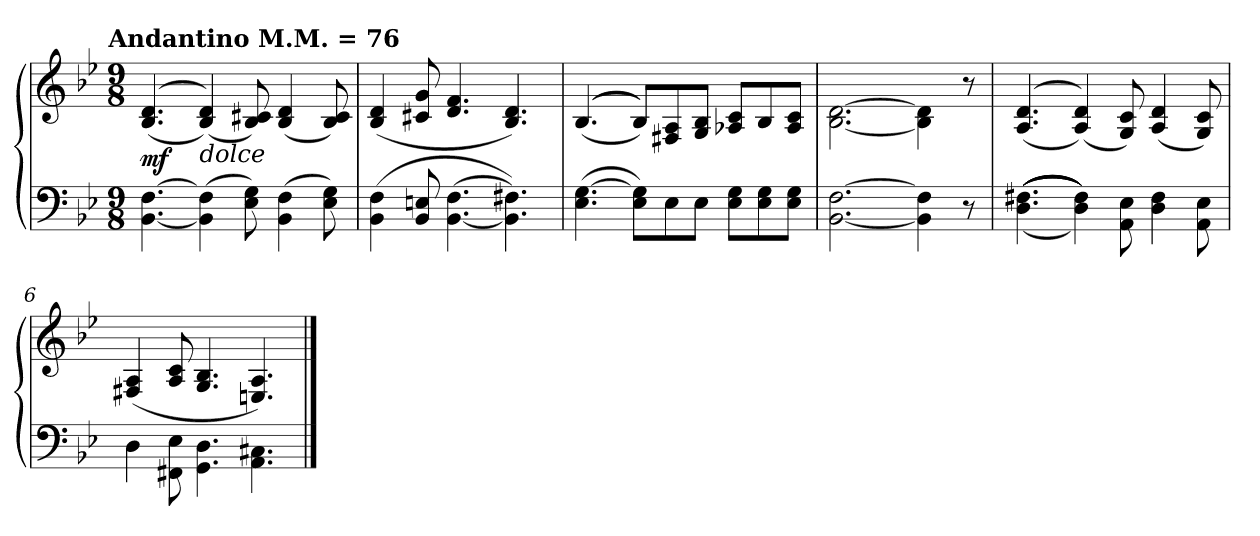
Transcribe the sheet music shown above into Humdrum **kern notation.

**kern	**kern	**dynam
*part1	*part1	*part1
*staff2	*staff1	*staff1/2
*clefF4	*clefG2	*
*k[b-e-]	*k[b-e-]	*
!!LO:TX:omd:t=Andantino M.M.  = 76
*M9/8	*M9/8	*
*MM114	*MM114	*
=1	=1	=1
!	!	!LO:DY:b
[4.BB-\ [4.F\	(>(<4.B-/ 4.d/	mf
!	!LO:TX:b:i:t=dolce	!
(>4BB-]\ 4F]\	(>4B-/ 4d/))	.
8E-\ 8G\)	8B-/ 8c#X/)	.
(>4BB-\ 4F\	(>4B-/ 4d/	.
8E-\ 8G\)	8B-/ 8c#/)	.
=2	=2	=2
(>4BB-\ 4F\	(<4B-/ 4d/	.
8BB-/ 8En/	8c#X/ 8g/	.
(<[4.BB-\ 4.F\	4.d/ 4.f/	.
4.BB-]\ 4.F#X\))	4.B-/ 4.d/)	.
=3	=3	=3
(<4.E-\ [4.G\	(>(>(>4.B-/	.
8E-\ 8G]\L)	8B-/L)))	.
8E-\	8F#X/ 8A/	.
8E-\J	8G/ 8B-/J	.
8E-\ 8G\L	8A-X/ 8c/L	.
8E-\ 8G\	8B-/	.
8E-\ 8G\J	8A-/ 8c/J	.
!!LO:LB:g=z
=4	=4	=4
[2.BB-\ [2.F\	[2.B-\ [2.d\	.
4BB-]\ 4F]\	4B-]\ 4d]\	.
8r	8r	.
=5	=5	=5
(>(<(>(>(>(>4.D\ 4.F#X\	(<(>4.A/ 4.d/	.
4D\ 4F#\))))))	(>4A/ 4d/))	.
8AA\ 8E-\	8G/ 8c/)	.
4D\ 4F#\	(>4A/ 4d/	.
8AA\ 8E-\	8G/ 8c/)	.
=6	=6	=6
4D\	(>4F#X/ 4A/	.
8FF#X\ 8E-\	8A/ 8c/	.
4.GG\ 4.D\	4.G/ 4.B-/	.
4.AA\ 4.C#X\	4.En/ 4.A/)	.
==	==	==
*-	*-	*-
